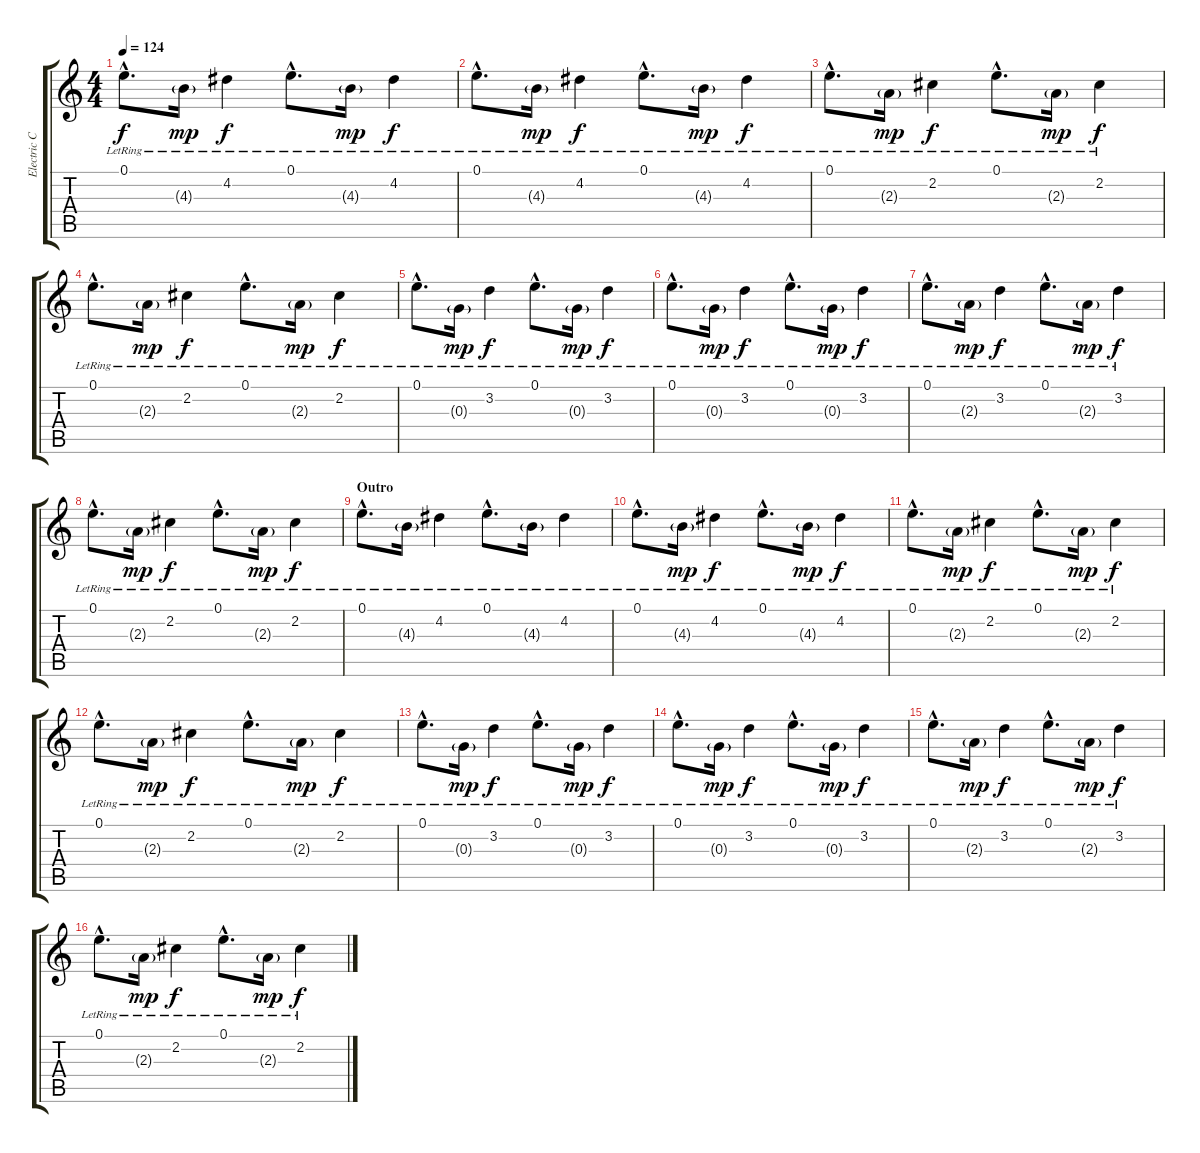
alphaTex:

\track ("Electric Clean" "Electric C") {instrument electricguitarclean}
\staff {score tabs}
\tuning (E4 B3 G3 D3 A2 E2) {hide}
\ts (4 4)
\tempo 124
\clef g2
\ks c
0.1{hac lr}.8{d dy f} 4.3{g lr}.16{dy mp} 4.2{lr}.4{dy f} 0.1{hac lr}.8{d} 4.3{g lr}.16{dy mp} 4.2{lr}.4{dy f} |
0.1{hac lr}.8{d} 4.3{g lr}.16{dy mp} 4.2{lr}.4{dy f} 0.1{hac lr}.8{d} 4.3{g lr}.16{dy mp} 4.2{lr}.4{dy f} |
0.1{hac lr}.8{d} 2.3{g lr}.16{dy mp} 2.2{lr}.4{dy f} 0.1{hac lr}.8{d} 2.3{g lr}.16{dy mp} 2.2{lr}.4{dy f} |
0.1{hac lr}.8{d} 2.3{g lr}.16{dy mp} 2.2{lr}.4{dy f} 0.1{hac lr}.8{d} 2.3{g lr}.16{dy mp} 2.2{lr}.4{dy f} |
0.1{hac lr}.8{d} 0.3{g lr}.16{dy mp} 3.2{lr}.4{dy f} 0.1{hac lr}.8{d} 0.3{g lr}.16{dy mp} 3.2{lr}.4{dy f} |
0.1{hac lr}.8{d} 0.3{g lr}.16{dy mp} 3.2{lr}.4{dy f} 0.1{hac lr}.8{d} 0.3{g lr}.16{dy mp} 3.2{lr}.4{dy f} |
0.1{hac lr}.8{d} 2.3{g lr}.16{dy mp} 3.2{lr}.4{dy f} 0.1{hac lr}.8{d} 2.3{g lr}.16{dy mp} 3.2{lr}.4{dy f} |
0.1{hac lr}.8{d} 2.3{g lr}.16{dy mp} 2.2{lr}.4{dy f} 0.1{hac lr}.8{d} 2.3{g lr}.16{dy mp} 2.2{lr}.4{dy f} |
\section ("" "Outro")
0.1{hac lr}.8{d} 4.3{g lr}.16 4.2{lr}.4 0.1{hac lr}.8{d} 4.3{g lr}.16 4.2{lr}.4 |
0.1{hac lr}.8{d} 4.3{g lr}.16{dy mp} 4.2{lr}.4{dy f} 0.1{hac lr}.8{d} 4.3{g lr}.16{dy mp} 4.2{lr}.4{dy f} |
0.1{hac lr}.8{d} 2.3{g lr}.16{dy mp} 2.2{lr}.4{dy f} 0.1{hac lr}.8{d} 2.3{g lr}.16{dy mp} 2.2{lr}.4{dy f} |
0.1{hac lr}.8{d} 2.3{g lr}.16{dy mp} 2.2{lr}.4{dy f} 0.1{hac lr}.8{d} 2.3{g lr}.16{dy mp} 2.2{lr}.4{dy f} |
0.1{hac lr}.8{d} 0.3{g lr}.16{dy mp} 3.2{lr}.4{dy f} 0.1{hac lr}.8{d} 0.3{g lr}.16{dy mp} 3.2{lr}.4{dy f} |
0.1{hac lr}.8{d} 0.3{g lr}.16{dy mp} 3.2{lr}.4{dy f} 0.1{hac lr}.8{d} 0.3{g lr}.16{dy mp} 3.2{lr}.4{dy f} |
0.1{hac lr}.8{d} 2.3{g lr}.16{dy mp} 3.2{lr}.4{dy f} 0.1{hac lr}.8{d} 2.3{g lr}.16{dy mp} 3.2{lr}.4{dy f} |
0.1{hac lr}.8{d} 2.3{g lr}.16{dy mp} 2.2{lr}.4{dy f} 0.1{hac lr}.8{d} 2.3{g lr}.16{dy mp} 2.2{lr}.4{dy f}
